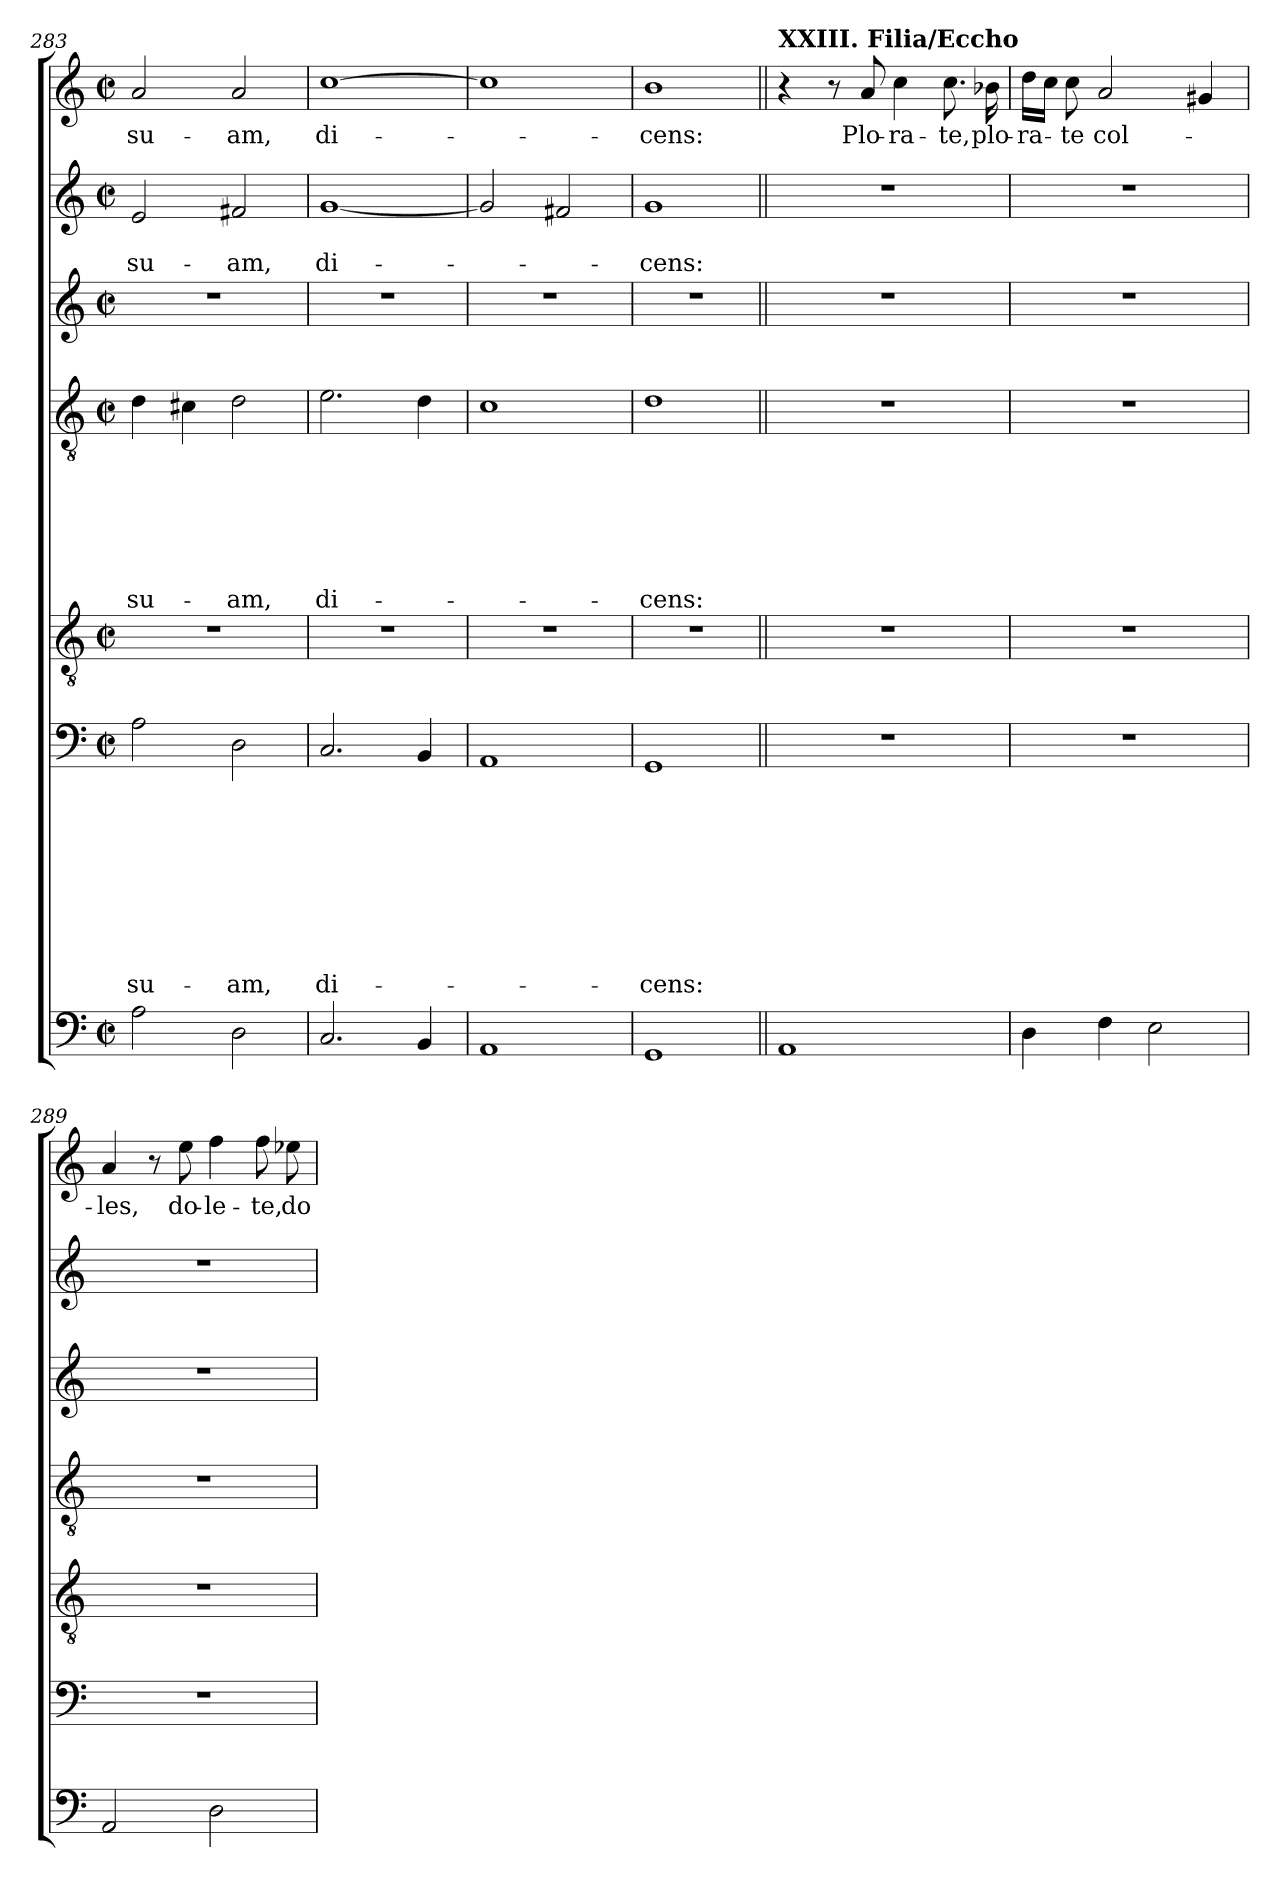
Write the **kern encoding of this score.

**kern	**kern	**text	**text	**text	**text	**text	**text	**text	**text	**text	**kern	**kern	**text	**text	**text	**text	**text	**text	**text	**kern	**kern	**text	**text	**kern	**text
*part7	*part6	*part6	*part6	*part6	*part6	*part6	*part6	*part6	*part6	*part6	*part5	*part4	*part4	*part4	*part4	*part4	*part4	*part4	*part4	*part3	*part2	*part2	*part2	*part1	*part1
*staff7	*staff6	*staff6	*staff6	*staff6	*staff6	*staff6	*staff6	*staff6	*staff6	*staff6	*staff5	*staff4	*staff4	*staff4	*staff4	*staff4	*staff4	*staff4	*staff4	*staff3	*staff2	*staff2	*staff2	*staff1	*staff1
*clefF4	*clefF4	*	*	*	*	*	*	*	*	*	*clefGv2	*clefGv2	*	*	*	*	*	*	*	*clefG2	*clefG2	*	*	*clefG2	*
*k[]	*k[]	*	*	*	*	*	*	*	*	*	*k[]	*k[]	*	*	*	*	*	*	*	*k[]	*k[]	*	*	*k[]	*
*C:	*C:	*	*	*	*	*	*	*	*	*	*C:	*C:	*	*	*	*	*	*	*	*C:	*C:	*	*	*C:	*
*M2/2	*M2/2	*	*	*	*	*	*	*	*	*	*M2/2	*M2/2	*	*	*	*	*	*	*	*M2/2	*M2/2	*	*	*M2/2	*
*met(c|)	*met(c|)	*	*	*	*	*	*	*	*	*	*met(c|)	*met(c|)	*	*	*	*	*	*	*	*met(c|)	*met(c|)	*	*	*met(c|)	*
=283	=283	=283	=283	=283	=283	=283	=283	=283	=283	=283	=283	=283	=283	=283	=283	=283	=283	=283	=283	=283	=283	=283	=283	=283	=283
2A\	2A\	.	.	.	.	.	.	.	.	su-	1r	4d\	.	.	.	.	.	.	su-	1r	2e/	.	su-	2a/	su-
.	.	.	.	.	.	.	.	.	.	.	.	4c#X\	.	.	.	.	.	.	.	.	.	.	.	.	.
2D\	2D\	.	.	.	.	.	.	.	.	-am,	.	2d\	.	.	.	.	.	.	-am,	.	2f#X/	.	-am,	2a/	-am,
=284	=284	=284	=284	=284	=284	=284	=284	=284	=284	=284	=284	=284	=284	=284	=284	=284	=284	=284	=284	=284	=284	=284	=284	=284	=284
2.C/	2.C/	.	.	.	.	.	.	.	.	di-	1r	2.e\	.	.	.	.	.	.	di-	1r	[1g	.	di-	[1cc	di-
4BB/	4BB/	.	.	.	.	.	.	.	.	.	.	4d\	.	.	.	.	.	.	.	.	.	.	.	.	.
=285	=285	=285	=285	=285	=285	=285	=285	=285	=285	=285	=285	=285	=285	=285	=285	=285	=285	=285	=285	=285	=285	=285	=285	=285	=285
1AA	1AA	.	.	.	.	.	.	.	.	.	1r	1c	.	.	.	.	.	.	.	1r	2g/]	.	.	1cc]	.
.	.	.	.	.	.	.	.	.	.	.	.	.	.	.	.	.	.	.	.	.	2f#X/	.	.	.	.
=286	=286	=286	=286	=286	=286	=286	=286	=286	=286	=286	=286	=286	=286	=286	=286	=286	=286	=286	=286	=286	=286	=286	=286	=286	=286
1GG	1GG	.	.	.	.	.	.	.	.	-cens:	1r	1d	.	.	.	.	.	.	-cens:	1r	1g	.	-cens:	1b	-cens:
!!LO:LB:g=z
=287||	=287||	=287||	=287||	=287||	=287||	=287||	=287||	=287||	=287||	=287||	=287||	=287||	=287||	=287||	=287||	=287||	=287||	=287||	=287||	=287||	=287||	=287||	=287||	=287||	=287||
!	!	!	!	!	!	!	!	!	!	!	!	!	!	!	!	!	!	!	!	!	!	!	!	!LO:TX:a:B:t=XXIII. Filia/Eccho	!
1AA	1r	.	.	.	.	.	.	.	.	.	1r	1r	.	.	.	.	.	.	.	1r	1r	.	.	4r	.
.	.	.	.	.	.	.	.	.	.	.	.	.	.	.	.	.	.	.	.	.	.	.	.	8r	.
.	.	.	.	.	.	.	.	.	.	.	.	.	.	.	.	.	.	.	.	.	.	.	.	8a/	Plo-
.	.	.	.	.	.	.	.	.	.	.	.	.	.	.	.	.	.	.	.	.	.	.	.	4cc\	-ra-
.	.	.	.	.	.	.	.	.	.	.	.	.	.	.	.	.	.	.	.	.	.	.	.	8.cc\	-te,
.	.	.	.	.	.	.	.	.	.	.	.	.	.	.	.	.	.	.	.	.	.	.	.	16b-X\	plo-
=288	=288	=288	=288	=288	=288	=288	=288	=288	=288	=288	=288	=288	=288	=288	=288	=288	=288	=288	=288	=288	=288	=288	=288	=288	=288
4D\	1r	.	.	.	.	.	.	.	.	.	1r	1r	.	.	.	.	.	.	.	1r	1r	.	.	16dd\LL	-ra-
.	.	.	.	.	.	.	.	.	.	.	.	.	.	.	.	.	.	.	.	.	.	.	.	16cc\JJ	.
.	.	.	.	.	.	.	.	.	.	.	.	.	.	.	.	.	.	.	.	.	.	.	.	8cc\	-te
4F\	.	.	.	.	.	.	.	.	.	.	.	.	.	.	.	.	.	.	.	.	.	.	.	2a/	col-
2E\	.	.	.	.	.	.	.	.	.	.	.	.	.	.	.	.	.	.	.	.	.	.	.	.	.
.	.	.	.	.	.	.	.	.	.	.	.	.	.	.	.	.	.	.	.	.	.	.	.	4g#X/	.
=289	=289	=289	=289	=289	=289	=289	=289	=289	=289	=289	=289	=289	=289	=289	=289	=289	=289	=289	=289	=289	=289	=289	=289	=289	=289
2AA/	1r	.	.	.	.	.	.	.	.	.	1r	1r	.	.	.	.	.	.	.	1r	1r	.	.	4a/	-les,
.	.	.	.	.	.	.	.	.	.	.	.	.	.	.	.	.	.	.	.	.	.	.	.	8r	.
.	.	.	.	.	.	.	.	.	.	.	.	.	.	.	.	.	.	.	.	.	.	.	.	8ee\	do-
2D\	.	.	.	.	.	.	.	.	.	.	.	.	.	.	.	.	.	.	.	.	.	.	.	4ff\	-le-
.	.	.	.	.	.	.	.	.	.	.	.	.	.	.	.	.	.	.	.	.	.	.	.	8ff\	-te,
.	.	.	.	.	.	.	.	.	.	.	.	.	.	.	.	.	.	.	.	.	.	.	.	8ee-X\	do-
=	=	=	=	=	=	=	=	=	=	=	=	=	=	=	=	=	=	=	=	=	=	=	=	=	=
*-	*-	*-	*-	*-	*-	*-	*-	*-	*-	*-	*-	*-	*-	*-	*-	*-	*-	*-	*-	*-	*-	*-	*-	*-	*-
